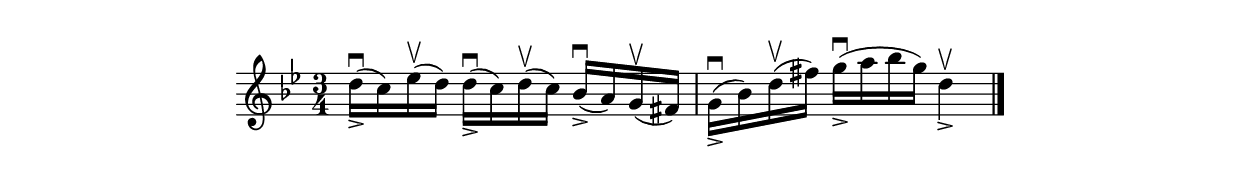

\version "2.18.2"

\header{
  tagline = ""
}

\layout {
  indent = 0\cm
}

\paper {
  line-width = 130\mm
  ragged-bottom = ##t
  print-page-number = ##f
  ragged-last = ##f
}

\relative c'' {
  \time 3/4
  \key g \minor
  d16(_\accent\downbow c) es(\upbow d)
  d(_\accent\downbow c) d(\upbow c)
  bes(_\accent\downbow a) g(\upbow fis)
  |
  g(_\accent\downbow bes) d(\upbow fis)
  g(_\accent\downbow a bes g)
  d4_\accent\upbow
  \bar "|."
}


